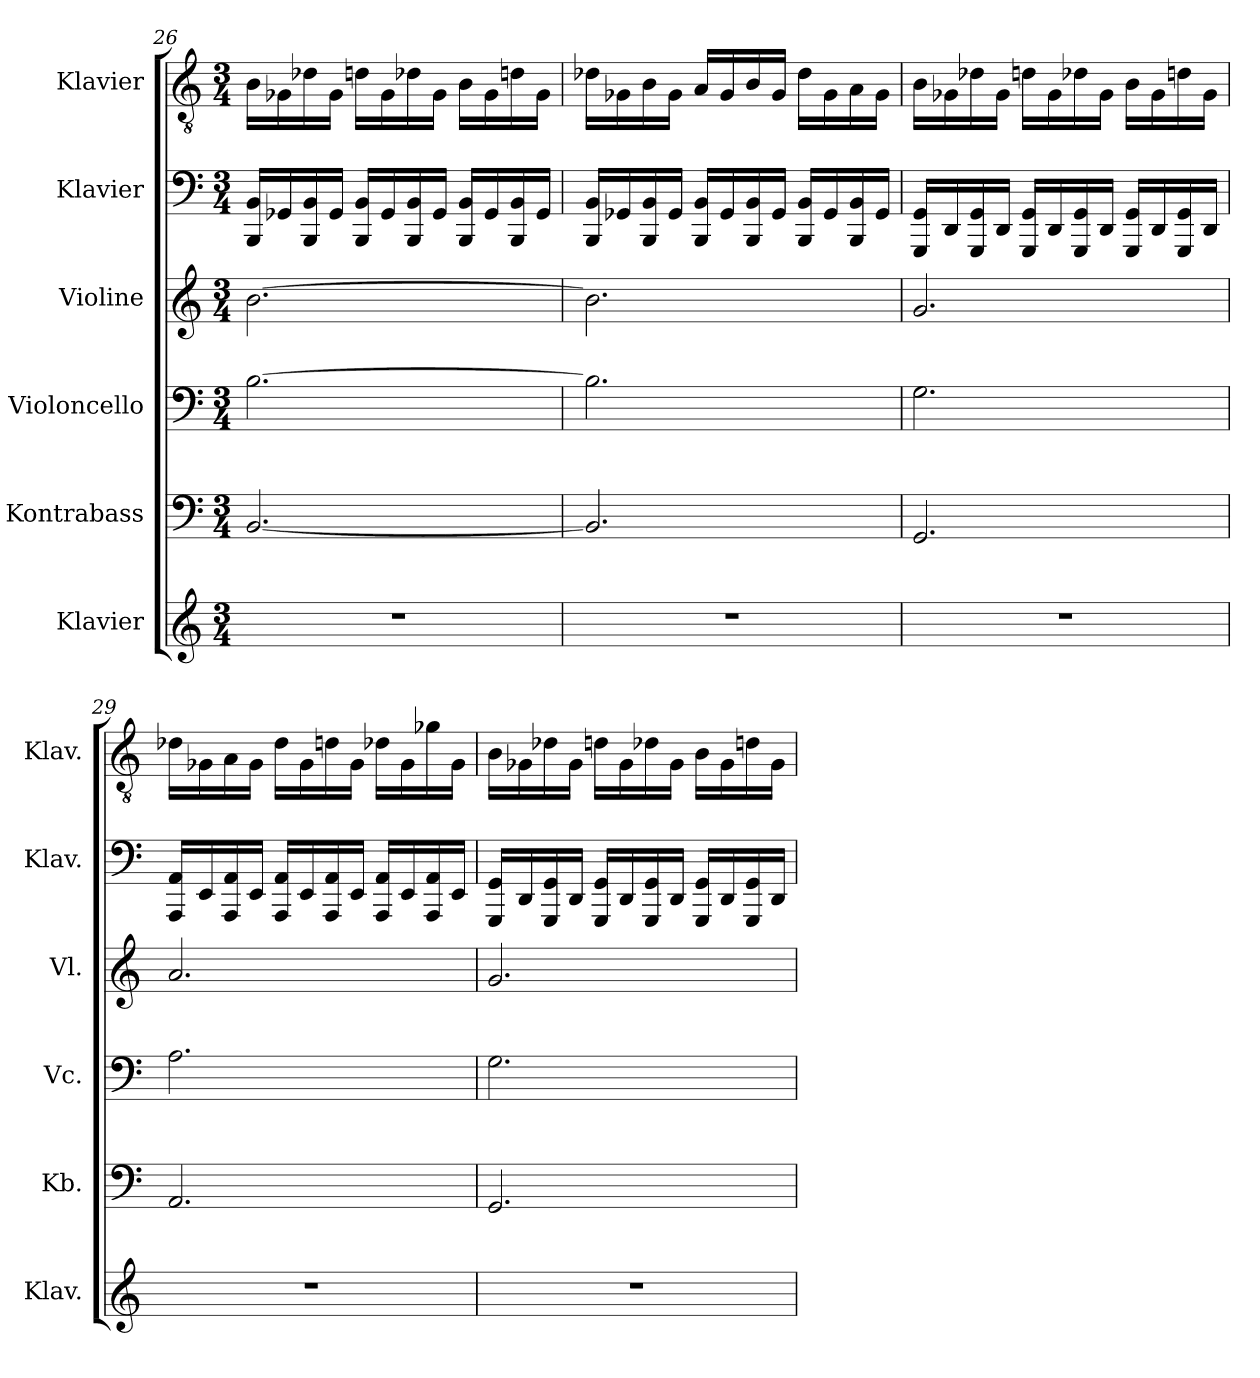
**kern	**kern	**kern	**kern	**kern	**kern
*part6	*part5	*part4	*part3	*part2	*part1
*staff6	*staff5	*staff4	*staff3	*staff2	*staff1
*I"Klavier	*I"Kontrabass	*I"Violoncello	*I"Violine	*I"Klavier	*I"Klavier
*I'Klav.	*I'Kb.	*I'Vc.	*I'Vl.	*I'Klav.	*I'Klav.
*clefG2	*clefF4	*clefF4	*clefG2	*clefF4	*clefGv2
*	*ITrd7c12	*	*	*	*
*k[]	*k[]	*k[]	*k[]	*k[]	*k[]
*M3/4	*M3/4	*M3/4	*M3/4	*M3/4	*M3/4
=26	=26	=26	=26	=26	=26
2.r	[2.BBB/	[2.B\	[2.b\	16BBB/ 16BB/LL	16B\LL
.	.	.	.	16GG-X/	16G-X\
.	.	.	.	16BBB/ 16BB/	16d-X\
.	.	.	.	16GG-/JJ	16G-\JJ
.	.	.	.	16BBB/ 16BB/LL	16dn\LL
.	.	.	.	16GG-/	16G-\
.	.	.	.	16BBB/ 16BB/	16d-X\
.	.	.	.	16GG-/JJ	16G-\JJ
.	.	.	.	16BBB/ 16BB/LL	16B\LL
.	.	.	.	16GG-/	16G-\
.	.	.	.	16BBB/ 16BB/	16dn\
.	.	.	.	16GG-/JJ	16G-\JJ
=27	=27	=27	=27	=27	=27
2.r	2.BBB/]	2.B\]	2.b\]	16BBB/ 16BB/LL	16d-X\LL
.	.	.	.	16GG-X/	16G-X\
.	.	.	.	16BBB/ 16BB/	16B\
.	.	.	.	16GG-/JJ	16G-\JJ
.	.	.	.	16BBB/ 16BB/LL	16A/LL
.	.	.	.	16GG-/	16G-/
.	.	.	.	16BBB/ 16BB/	16B/
.	.	.	.	16GG-/JJ	16G-/JJ
.	.	.	.	16BBB/ 16BB/LL	16d-\LL
.	.	.	.	16GG-/	16G-\
.	.	.	.	16BBB/ 16BB/	16A\
.	.	.	.	16GG-/JJ	16G-\JJ
!!LO:LB:g=z
=28	=28	=28	=28	=28	=28
2.r	2.GGG/	2.G\	2.g/	16GGG/ 16GG/LL	16B\LL
.	.	.	.	16DD/	16G-X\
.	.	.	.	16GGG/ 16GG/	16d-X\
.	.	.	.	16DD/JJ	16G-\JJ
.	.	.	.	16GGG/ 16GG/LL	16dn\LL
.	.	.	.	16DD/	16G-\
.	.	.	.	16GGG/ 16GG/	16d-X\
.	.	.	.	16DD/JJ	16G-\JJ
.	.	.	.	16GGG/ 16GG/LL	16B\LL
.	.	.	.	16DD/	16G-\
.	.	.	.	16GGG/ 16GG/	16dn\
.	.	.	.	16DD/JJ	16G-\JJ
=29	=29	=29	=29	=29	=29
2.r	2.AAA/	2.A\	2.a/	16AAA/ 16AA/LL	16d-X\LL
.	.	.	.	16EE/	16G-X\
.	.	.	.	16AAA/ 16AA/	16A\
.	.	.	.	16EE/JJ	16G-\JJ
.	.	.	.	16AAA/ 16AA/LL	16d-\LL
.	.	.	.	16EE/	16G-\
.	.	.	.	16AAA/ 16AA/	16dn\
.	.	.	.	16EE/JJ	16G-\JJ
.	.	.	.	16AAA/ 16AA/LL	16d-X\LL
.	.	.	.	16EE/	16G-\
.	.	.	.	16AAA/ 16AA/	16g-X\
.	.	.	.	16EE/JJ	16G-\JJ
!!LO:PB:g=z
=30	=30	=30	=30	=30	=30
2.r	2.GGG/	2.G\	2.g/	16GGG/ 16GG/LL	16B\LL
.	.	.	.	16DD/	16G-X\
.	.	.	.	16GGG/ 16GG/	16d-X\
.	.	.	.	16DD/JJ	16G-\JJ
.	.	.	.	16GGG/ 16GG/LL	16dn\LL
.	.	.	.	16DD/	16G-\
.	.	.	.	16GGG/ 16GG/	16d-X\
.	.	.	.	16DD/JJ	16G-\JJ
.	.	.	.	16GGG/ 16GG/LL	16B\LL
.	.	.	.	16DD/	16G-\
.	.	.	.	16GGG/ 16GG/	16dn\
.	.	.	.	16DD/JJ	16G-\JJ
=	=	=	=	=	=
*-	*-	*-	*-	*-	*-
